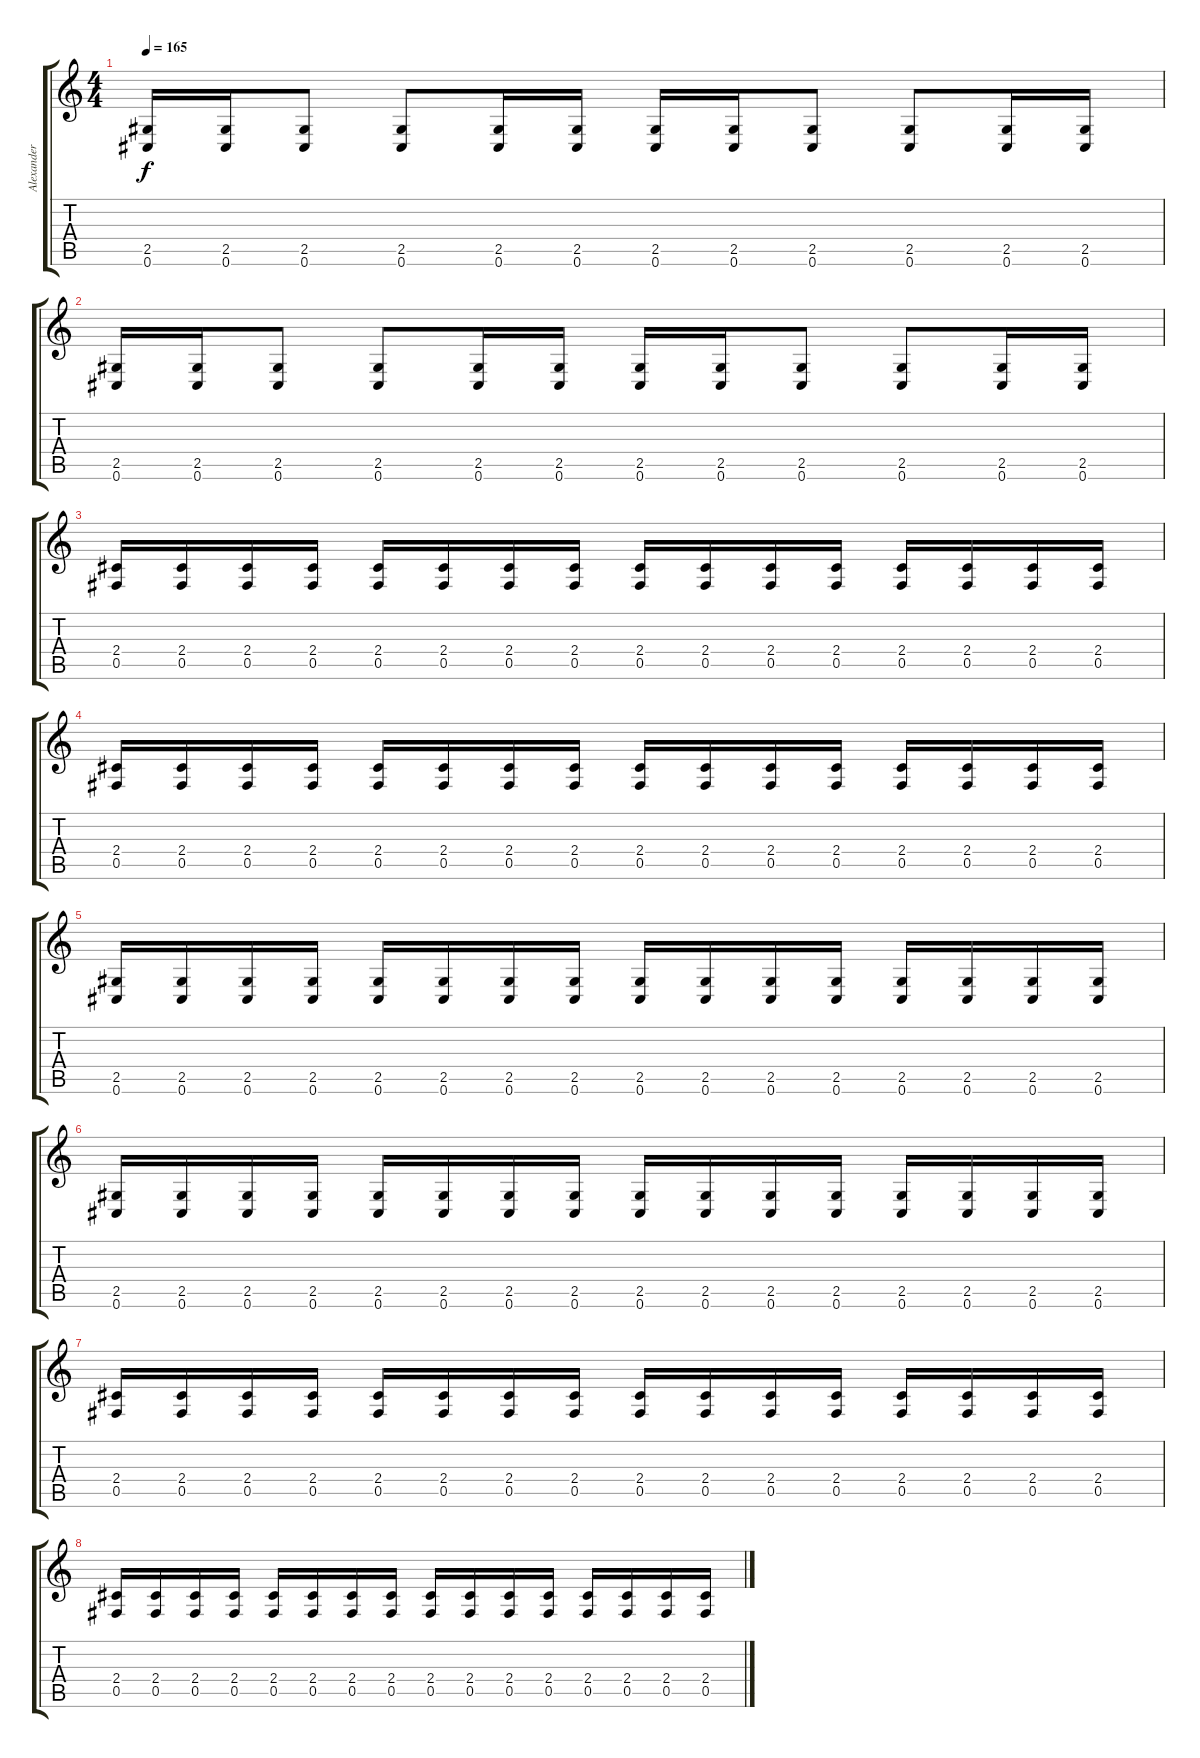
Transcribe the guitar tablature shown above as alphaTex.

\track ("Alexander Kuoppala" "Alexander ") {instrument distortionguitar}
\staff {score tabs}
\tuning (Db4 Ab3 E3 B2 Gb2 Db2) {hide}
\ts (4 4)
\tempo 165
\clef g2
\ks c
(2.5 0.6).16{dy f} (2.5 0.6).16 (2.5 0.6).8 (2.5 0.6).8 (2.5 0.6).16 (2.5 0.6).16 (2.5 0.6).16 (2.5 0.6).16 (2.5 0.6).8 (2.5 0.6).8 (2.5 0.6).16 (2.5 0.6).16 |
(2.5 0.6).16 (2.5 0.6).16 (2.5 0.6).8 (2.5 0.6).8 (2.5 0.6).16 (2.5 0.6).16 (2.5 0.6).16 (2.5 0.6).16 (2.5 0.6).8 (2.5 0.6).8 (2.5 0.6).16 (2.5 0.6).16 |
(2.4 0.5).16 (2.4 0.5).16 (2.4 0.5).16 (2.4 0.5).16 (2.4 0.5).16 (2.4 0.5).16 (2.4 0.5).16 (2.4 0.5).16 (2.4 0.5).16 (2.4 0.5).16 (2.4 0.5).16 (2.4 0.5).16 (2.4 0.5).16 (2.4 0.5).16 (2.4 0.5).16 (2.4 0.5).16 |
(2.4 0.5).16 (2.4 0.5).16 (2.4 0.5).16 (2.4 0.5).16 (2.4 0.5).16 (2.4 0.5).16 (2.4 0.5).16 (2.4 0.5).16 (2.4 0.5).16 (2.4 0.5).16 (2.4 0.5).16 (2.4 0.5).16 (2.4 0.5).16 (2.4 0.5).16 (2.4 0.5).16 (2.4 0.5).16 |
(2.5 0.6).16 (2.5 0.6).16 (2.5 0.6).16 (2.5 0.6).16 (2.5 0.6).16 (2.5 0.6).16 (2.5 0.6).16 (2.5 0.6).16 (2.5 0.6).16 (2.5 0.6).16 (2.5 0.6).16 (2.5 0.6).16 (2.5 0.6).16 (2.5 0.6).16 (2.5 0.6).16 (2.5 0.6).16 |
(2.5 0.6).16 (2.5 0.6).16 (2.5 0.6).16 (2.5 0.6).16 (2.5 0.6).16 (2.5 0.6).16 (2.5 0.6).16 (2.5 0.6).16 (2.5 0.6).16 (2.5 0.6).16 (2.5 0.6).16 (2.5 0.6).16 (2.5 0.6).16 (2.5 0.6).16 (2.5 0.6).16 (2.5 0.6).16 |
(2.4 0.5).16 (2.4 0.5).16 (2.4 0.5).16 (2.4 0.5).16 (2.4 0.5).16 (2.4 0.5).16 (2.4 0.5).16 (2.4 0.5).16 (2.4 0.5).16 (2.4 0.5).16 (2.4 0.5).16 (2.4 0.5).16 (2.4 0.5).16 (2.4 0.5).16 (2.4 0.5).16 (2.4 0.5).16 |
(2.4 0.5).16 (2.4 0.5).16 (2.4 0.5).16 (2.4 0.5).16 (2.4 0.5).16 (2.4 0.5).16 (2.4 0.5).16 (2.4 0.5).16 (2.4 0.5).16 (2.4 0.5).16 (2.4 0.5).16 (2.4 0.5).16 (2.4 0.5).16 (2.4 0.5).16 (2.4 0.5).16 (2.4 0.5).16
